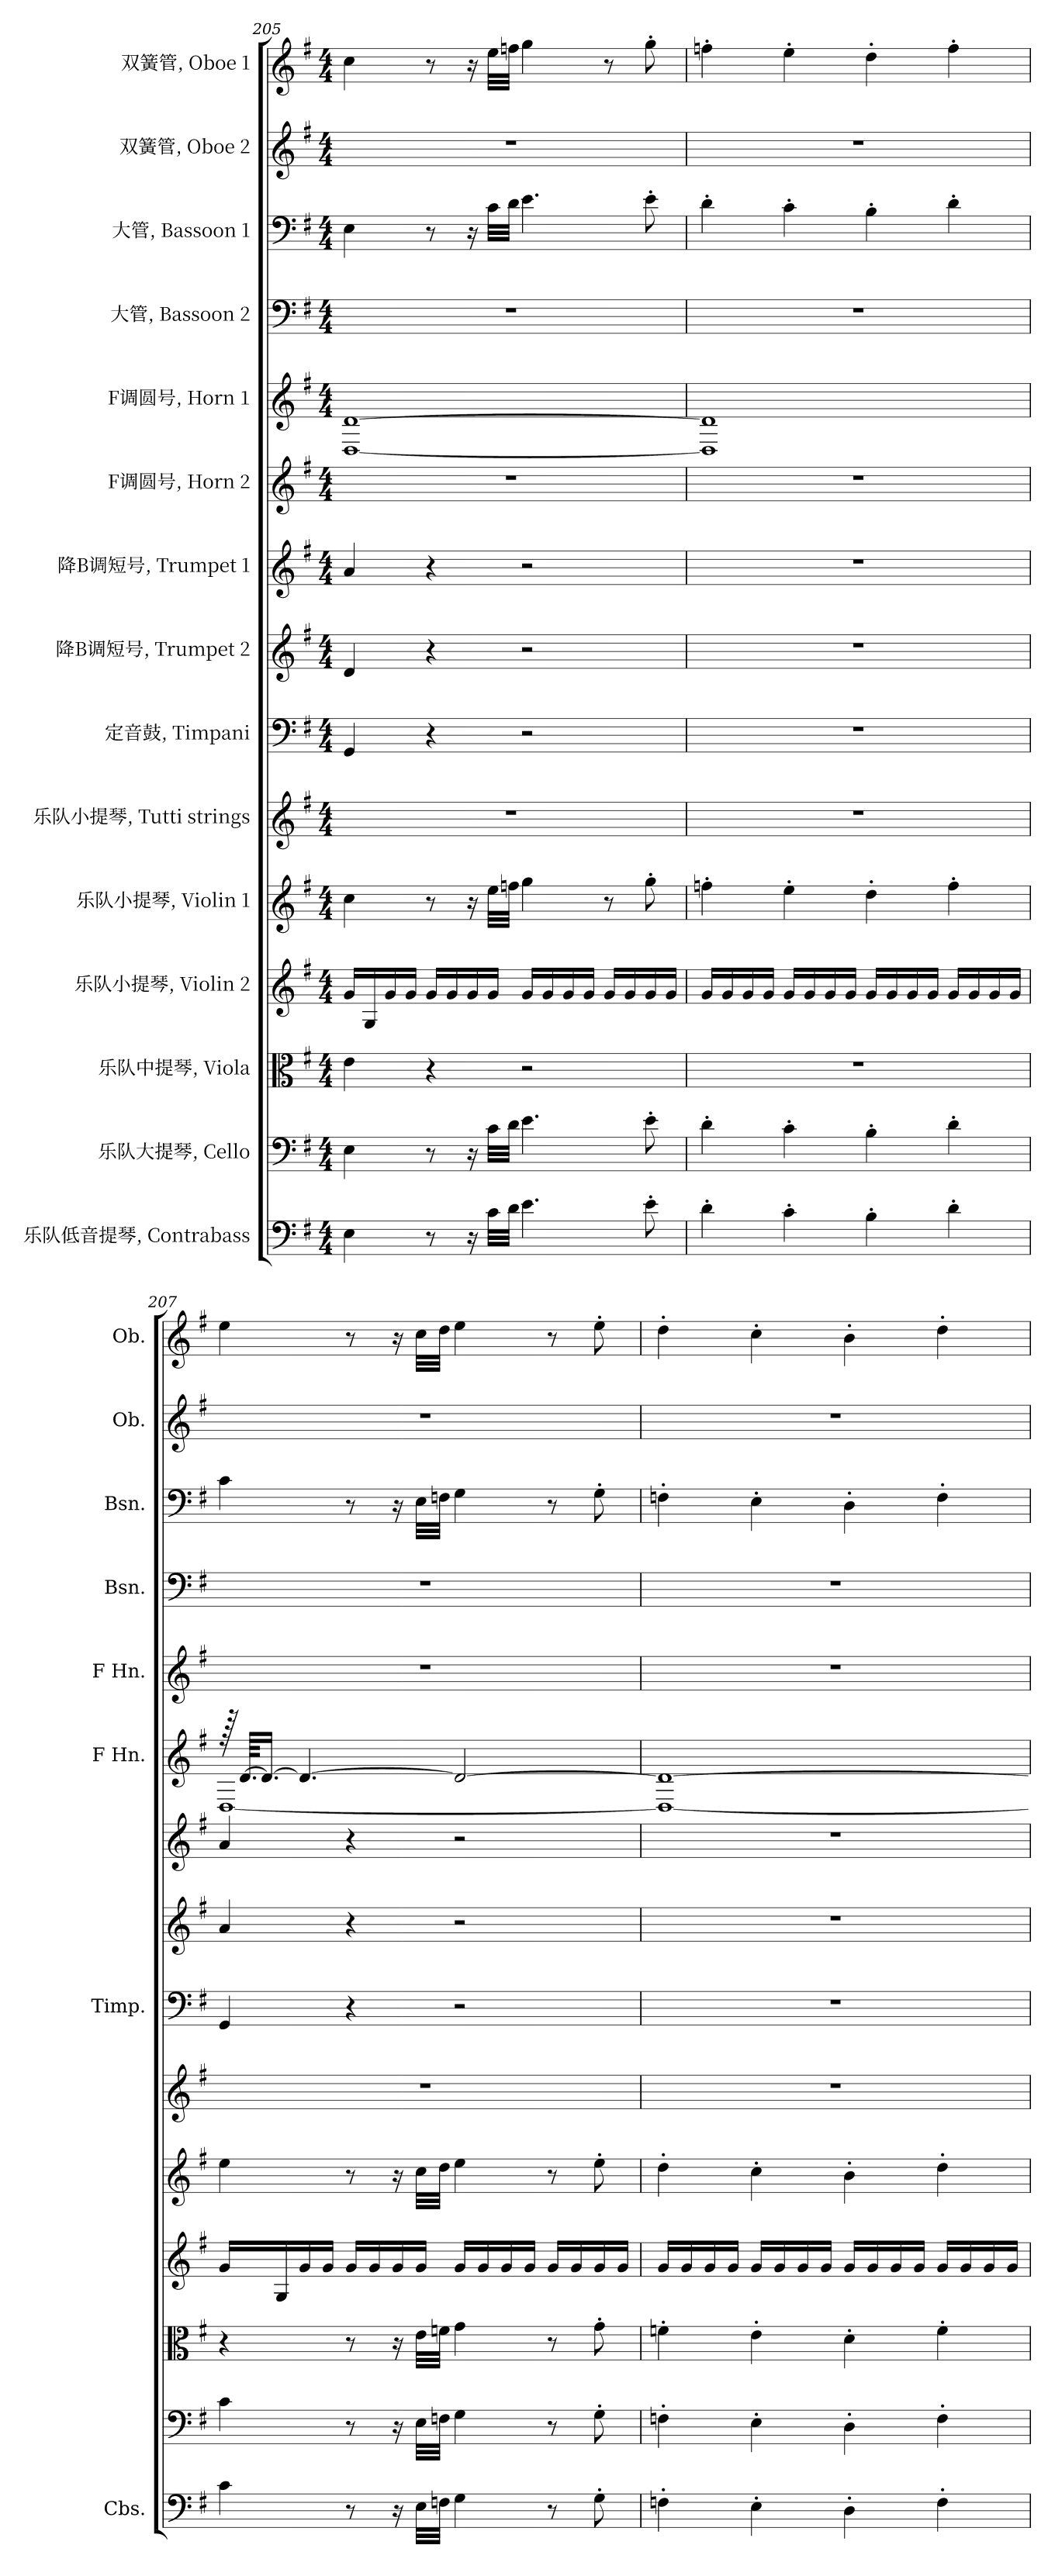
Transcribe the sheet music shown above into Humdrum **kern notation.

**kern	**kern	**kern	**kern	**kern	**kern	**kern	**kern	**kern	**kern	**kern	**kern	**kern	**kern	**kern
*part15	*part14	*part13	*part12	*part11	*part10	*part9	*part8	*part7	*part6	*part5	*part4	*part3	*part2	*part1
*staff15	*staff14	*staff13	*staff12	*staff11	*staff10	*staff9	*staff8	*staff7	*staff6	*staff5	*staff4	*staff3	*staff2	*staff1
*I"乐队低音提琴, Contrabass	*I"乐队大提琴, Cello	*I"乐队中提琴, Viola	*I"乐队小提琴, Violin 2	*I"乐队小提琴, Violin 1	*I"乐队小提琴, Tutti strings	*I"定音鼓, Timpani	*I"降B调短号, Trumpet 2	*I"降B调短号, Trumpet 1	*I"F调圆号, Horn 2	*I"F调圆号, Horn 1	*I"大管, Bassoon 2	*I"大管, Bassoon 1	*I"双簧管, Oboe 2	*I"双簧管, Oboe 1
*I'Cbs.	*	*	*	*	*	*I'Timp.	*	*	*I'F Hn.	*I'F Hn.	*I'Bsn.	*I'Bsn.	*I'Ob.	*I'Ob.
!!LO:PB:g=z
*clefF4	*clefF4	*clefC3	*clefG2	*clefG2	*clefG2	*clefF4	*clefG2	*clefG2	*clefG2	*clefG2	*clefF4	*clefF4	*clefG2	*clefG2
*ITrd7c12	*	*	*	*	*	*	*ITrd1c2	*ITrd1c2	*ITrd4c7	*ITrd4c7	*	*	*	*
*k[f#]	*k[f#]	*k[f#]	*k[f#]	*k[f#]	*k[f#]	*k[f#]	*k[b-]	*k[b-]	*k[]	*k[]	*k[f#]	*k[f#]	*k[f#]	*k[f#]
*M4/4	*M4/4	*M4/4	*M4/4	*M4/4	*M4/4	*M4/4	*M4/4	*M4/4	*M4/4	*M4/4	*M4/4	*M4/4	*M4/4	*M4/4
=205	=205	=205	=205	=205	=205	=205	=205	=205	=205	=205	=205	=205	=205	=205
4EE\	4E\	4e\	16g/LL	4cc\	1r	4GG/	4c/	4g/	1r	[1GG [1G	1r	4E\	1r	4cc\
.	.	.	16G/	.	.	.	.	.	.	.	.	.	.	.
.	.	.	16g/	.	.	.	.	.	.	.	.	.	.	.
.	.	.	16g/JJ	.	.	.	.	.	.	.	.	.	.	.
8r	8r	4r	16g/LL	8r	.	4r	4r	4r	.	.	.	8r	.	8r
.	.	.	16g/	.	.	.	.	.	.	.	.	.	.	.
16r	16r	.	16g/	16r	.	.	.	.	.	.	.	16r	.	16r
32C\LLL	32c\LLL	.	16g/JJ	32ee\LLL	.	.	.	.	.	.	.	32c\LLL	.	32ee\LLL
32D\JJJ	32d\JJJ	.	.	32ffn\JJJ	.	.	.	.	.	.	.	32d\JJJ	.	32ffn\JJJ
4.E\	4.e\	2r	16g/LL	4gg\	.	2r	2r	2r	.	.	.	4.e\	.	4gg\
.	.	.	16g/	.	.	.	.	.	.	.	.	.	.	.
.	.	.	16g/	.	.	.	.	.	.	.	.	.	.	.
.	.	.	16g/JJ	.	.	.	.	.	.	.	.	.	.	.
.	.	.	16g/LL	8r	.	.	.	.	.	.	.	.	.	8r
.	.	.	16g/	.	.	.	.	.	.	.	.	.	.	.
8E'\	8e'\	.	16g/	8gg'\	.	.	.	.	.	.	.	8e'\	.	8gg'\
.	.	.	16g/JJ	.	.	.	.	.	.	.	.	.	.	.
=206	=206	=206	=206	=206	=206	=206	=206	=206	=206	=206	=206	=206	=206	=206
4D'\	4d'\	1r	16g/LL	4ffn'\	1r	1r	1r	1r	1r	1GG] 1G]	1r	4d'\	1r	4ffn'\
.	.	.	16g/	.	.	.	.	.	.	.	.	.	.	.
.	.	.	16g/	.	.	.	.	.	.	.	.	.	.	.
.	.	.	16g/JJ	.	.	.	.	.	.	.	.	.	.	.
4C'\	4c'\	.	16g/LL	4ee'\	.	.	.	.	.	.	.	4c'\	.	4ee'\
.	.	.	16g/	.	.	.	.	.	.	.	.	.	.	.
.	.	.	16g/	.	.	.	.	.	.	.	.	.	.	.
.	.	.	16g/JJ	.	.	.	.	.	.	.	.	.	.	.
4BB'\	4B'\	.	16g/LL	4dd'\	.	.	.	.	.	.	.	4B'\	.	4dd'\
.	.	.	16g/	.	.	.	.	.	.	.	.	.	.	.
.	.	.	16g/	.	.	.	.	.	.	.	.	.	.	.
.	.	.	16g/JJ	.	.	.	.	.	.	.	.	.	.	.
4D'\	4d'\	.	16g/LL	4ff'\	.	.	.	.	.	.	.	4d'\	.	4ff'\
.	.	.	16g/	.	.	.	.	.	.	.	.	.	.	.
.	.	.	16g/	.	.	.	.	.	.	.	.	.	.	.
.	.	.	16g/JJ	.	.	.	.	.	.	.	.	.	.	.
!!LO:PB:g=z
=207	=207	=207	=207	=207	=207	=207	=207	=207	=207	=207	=207	=207	=207	=207
*	*	*	*	*	*	*	*	*	*^	*	*	*	*	*
4C\	4c\	4r	16g/LL	4ee\	1r	4GG/	4g/	4g/	128r	[1GG	1r	1r	4c\	1r	4ee\
.	.	.	.	.	.	.	.	.	[64.G/KKLL	.	.	.	.	.	.
.	.	.	.	.	.	.	.	.	16.G/JJ_	.	.	.	.	.	.
.	.	.	16G/	.	.	.	.	.	.	.	.	.	.	.	.
.	.	.	16g/	.	.	.	.	.	4.G/_	.	.	.	.	.	.
.	.	.	16g/JJ	.	.	.	.	.	.	.	.	.	.	.	.
8r	8r	8r	16g/LL	8r	.	4r	4r	4r	.	.	.	.	8r	.	8r
.	.	.	16g/	.	.	.	.	.	.	.	.	.	.	.	.
16r	16r	16r	16g/	16r	.	.	.	.	.	.	.	.	16r	.	16r
32EE\LLL	32E\LLL	32e\LLL	16g/JJ	32cc\LLL	.	.	.	.	.	.	.	.	32E\LLL	.	32cc\LLL
32FFn\JJJ	32Fn\JJJ	32fn\JJJ	.	32dd\JJJ	.	.	.	.	.	.	.	.	32Fn\JJJ	.	32dd\JJJ
4GG\	4G\	4g\	16g/LL	4ee\	.	2r	2r	2r	2G/_	.	.	.	4G\	.	4ee\
.	.	.	16g/	.	.	.	.	.	.	.	.	.	.	.	.
.	.	.	16g/	.	.	.	.	.	.	.	.	.	.	.	.
.	.	.	16g/JJ	.	.	.	.	.	.	.	.	.	.	.	.
8r	8r	8r	16g/LL	8r	.	.	.	.	.	.	.	.	8r	.	8r
.	.	.	16g/	.	.	.	.	.	.	.	.	.	.	.	.
8GG'\	8G'\	8g'\	16g/	8ee'\	.	.	.	.	.	.	.	.	8G'\	.	8ee'\
.	.	.	16g/JJ	.	.	.	.	.	.	.	.	.	.	.	.
=208	=208	=208	=208	=208	=208	=208	=208	=208	=208	=208	=208	=208	=208	=208	=208
4FFn'\	4Fn'\	4fn'\	16g/LL	4dd'\	1r	1r	1r	1r	1G_	1GG_	1r	1r	4Fn'\	1r	4dd'\
.	.	.	16g/	.	.	.	.	.	.	.	.	.	.	.	.
.	.	.	16g/	.	.	.	.	.	.	.	.	.	.	.	.
.	.	.	16g/JJ	.	.	.	.	.	.	.	.	.	.	.	.
4EE'\	4E'\	4e'\	16g/LL	4cc'\	.	.	.	.	.	.	.	.	4E'\	.	4cc'\
.	.	.	16g/	.	.	.	.	.	.	.	.	.	.	.	.
.	.	.	16g/	.	.	.	.	.	.	.	.	.	.	.	.
.	.	.	16g/JJ	.	.	.	.	.	.	.	.	.	.	.	.
4DD'\	4D'\	4d'\	16g/LL	4b'\	.	.	.	.	.	.	.	.	4D'\	.	4b'\
.	.	.	16g/	.	.	.	.	.	.	.	.	.	.	.	.
.	.	.	16g/	.	.	.	.	.	.	.	.	.	.	.	.
.	.	.	16g/JJ	.	.	.	.	.	.	.	.	.	.	.	.
4FF'\	4F'\	4f'\	16g/LL	4dd'\	.	.	.	.	.	.	.	.	4F'\	.	4dd'\
.	.	.	16g/	.	.	.	.	.	.	.	.	.	.	.	.
.	.	.	16g/	.	.	.	.	.	.	.	.	.	.	.	.
.	.	.	16g/JJ	.	.	.	.	.	.	.	.	.	.	.	.
*	*	*	*	*	*	*	*	*	*v	*v	*	*	*	*	*
=	=	=	=	=	=	=	=	=	=	=	=	=	=	=
*-	*-	*-	*-	*-	*-	*-	*-	*-	*-	*-	*-	*-	*-	*-
